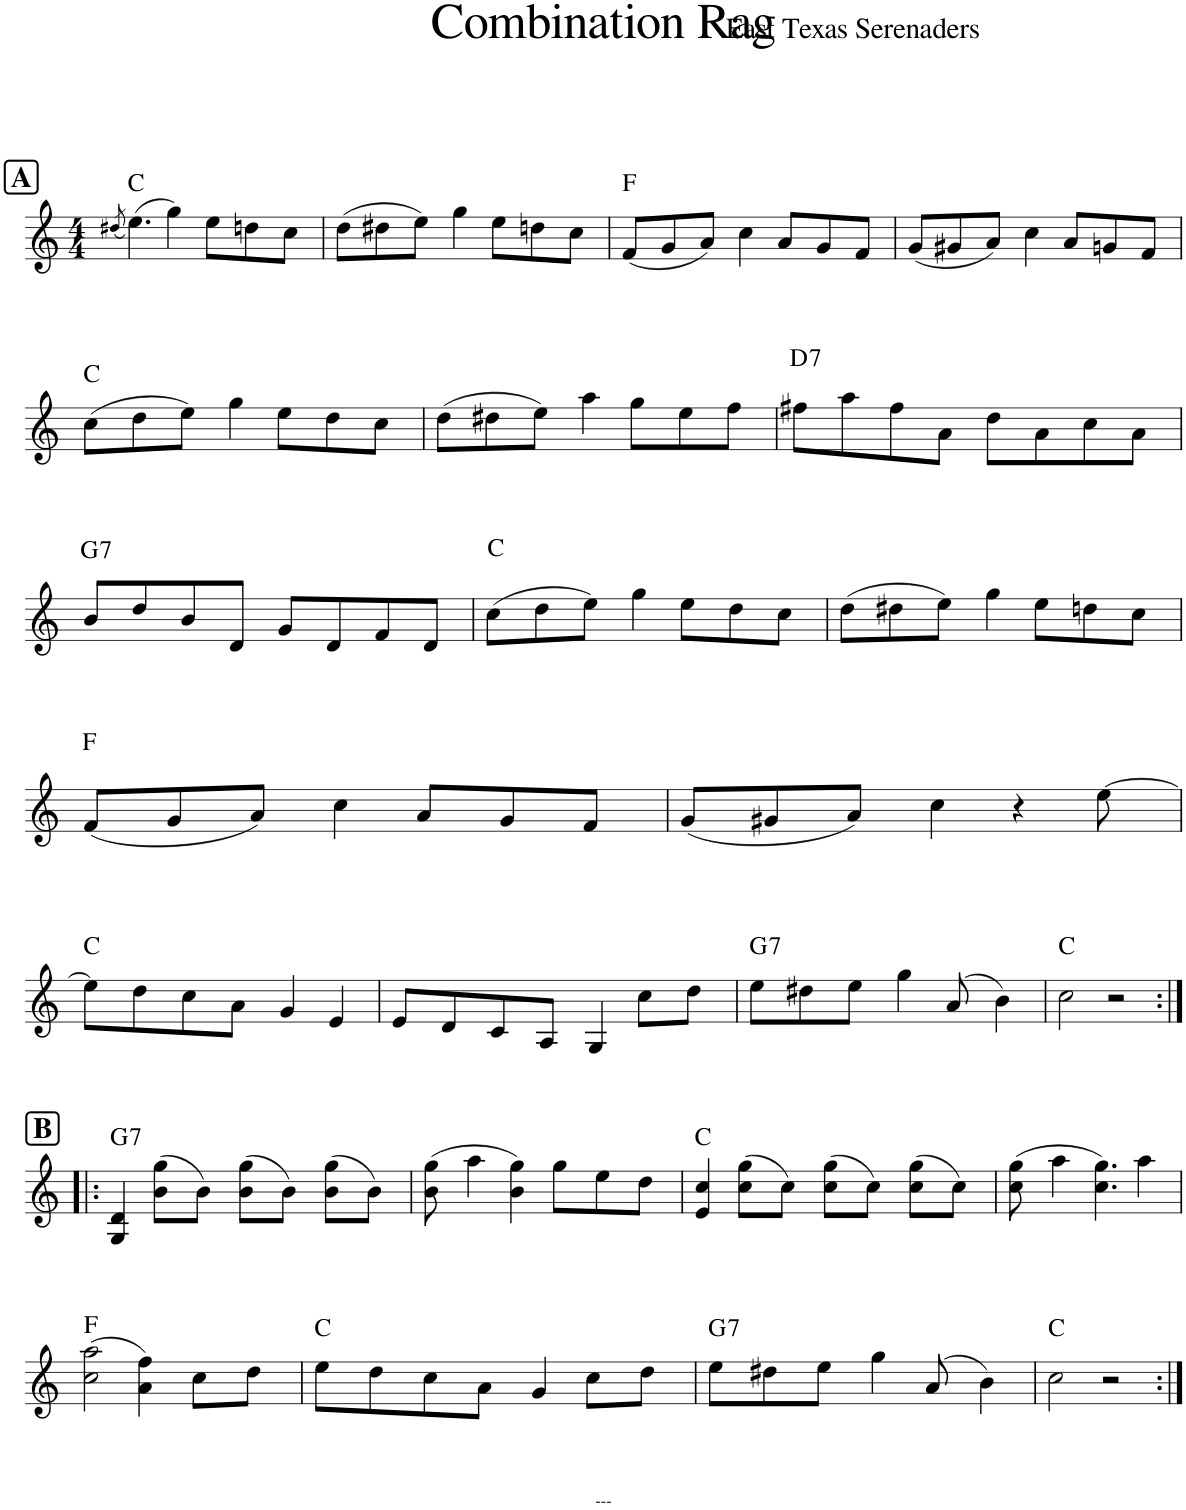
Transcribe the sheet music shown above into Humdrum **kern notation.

**kern	**harte
*part1	*part1
*staff1	*
*I"Mandolin	*
*clefG2	*
*k[]	*
*M4/4	*
!!LO:REH:place=s1:a:B:cj:fs=14:t=A
=1	=1
(8qdd#X/	.
(4.ee\)	C:maj
4gg\)	.
8ee\L	.
8ddn\	.
8cc\J	.
=2	=2
(8dd\L	.
8dd#X\	.
8ee\J)	.
4gg\	.
8ee\L	.
8ddn\	.
8cc\J	.
=3	=3
(8f/L	F:maj
8g/	.
8a/J)	.
4cc\	.
8a/L	.
8g/	.
8f/J	.
=4	=4
(8g/L	.
8g#X/	.
8a/J)	.
4cc\	.
8a/L	.
8gn/	.
8f/J	.
!!LO:LB:g=z
=5	=5
(8cc\L	C:maj
8dd\	.
8ee\J)	.
4gg\	.
8ee\L	.
8dd\	.
8cc\J	.
=6	=6
(8dd\L	.
8dd#X\	.
8ee\J)	.
4aa\	.
8gg\L	.
8ee\	.
8ff\J	.
=7	=7
!	!LO:H:kt=7
8ff#X\L	D:7
8aa\	.
8ff#\	.
8a\J	.
8dd\L	.
8a\	.
8cc\	.
8a\J	.
!!LO:LB:g=z
=8	=8
!	!LO:H:kt=7
8b/L	G:7
8dd/	.
8b/	.
8d/J	.
8g/L	.
8d/	.
8f/	.
8d/J	.
=9	=9
(8cc\L	C:maj
8dd\	.
8ee\J)	.
4gg\	.
8ee\L	.
8dd\	.
8cc\J	.
=10	=10
(8dd\L	.
8dd#X\	.
8ee\J)	.
4gg\	.
8ee\L	.
8ddn\	.
8cc\J	.
!!LO:LB:g=z
=11	=11
(8f/L	F:maj
8g/	.
8a/J)	.
4cc\	.
8a/L	.
8g/	.
8f/J	.
=12	=12
(8g/L	.
8g#X/	.
8a/J)	.
4cc\	.
4r	.
[8ee\	.
!!LO:LB:g=z
=13	=13
8ee\L]	C:maj
8dd\	.
8cc\	.
8a\J	.
4g/	.
4e/	.
=14	=14
8e/L	.
8d/	.
8c/	.
8A/J	.
4G/	.
8cc\L	.
8dd\J	.
=15	=15
!	!LO:H:kt=7
8ee\L	G:7
8dd#X\	.
8ee\J	.
4gg\	.
(8a/	.
4b\)	.
=16	=16
2cc\	C:maj
2r	.
!!LO:LB:g=z
!!LO:REH:place=s1:a:B:cj:fs=14:t=B
=17:|!|:	=17:|!|:
!	!LO:H:kt=7
4G/ 4d/	G:7
(8b\ 8gg\L	.
8b\J)	.
(8b\ 8gg\L	.
8b\J)	.
(8b\ 8gg\L	.
8b\J)	.
=18	=18
(8b\ 8gg\	.
4aa\	.
4b\ 4gg\)	.
8gg\L	.
8ee\	.
8dd\J	.
=19	=19
4e/ 4cc/	C:maj
(8cc\ 8gg\L	.
8cc\J)	.
(8cc\ 8gg\L	.
8cc\J)	.
(8cc\ 8gg\L	.
8cc\J)	.
=20	=20
(8cc\ 8gg\	.
4aa\	.
4.cc\ 4.gg\)	.
4aa\	.
!!LO:LB:g=z
=21	=21
(2cc\ 2aa\	F:maj
4a\ 4ff\)	.
8cc\L	.
8dd\J	.
=22	=22
8ee\L	C:maj
8dd\	.
8cc\	.
8a\J	.
4g/	.
8cc\L	.
8dd\J	.
=23	=23
!	!LO:H:kt=7
8ee\L	G:7
8dd#X\	.
8ee\J	.
4gg\	.
(8a/	.
4b\)	.
=24	=24
2cc\	C:maj
2r	.
=:|!	=:|!
*-	*-
